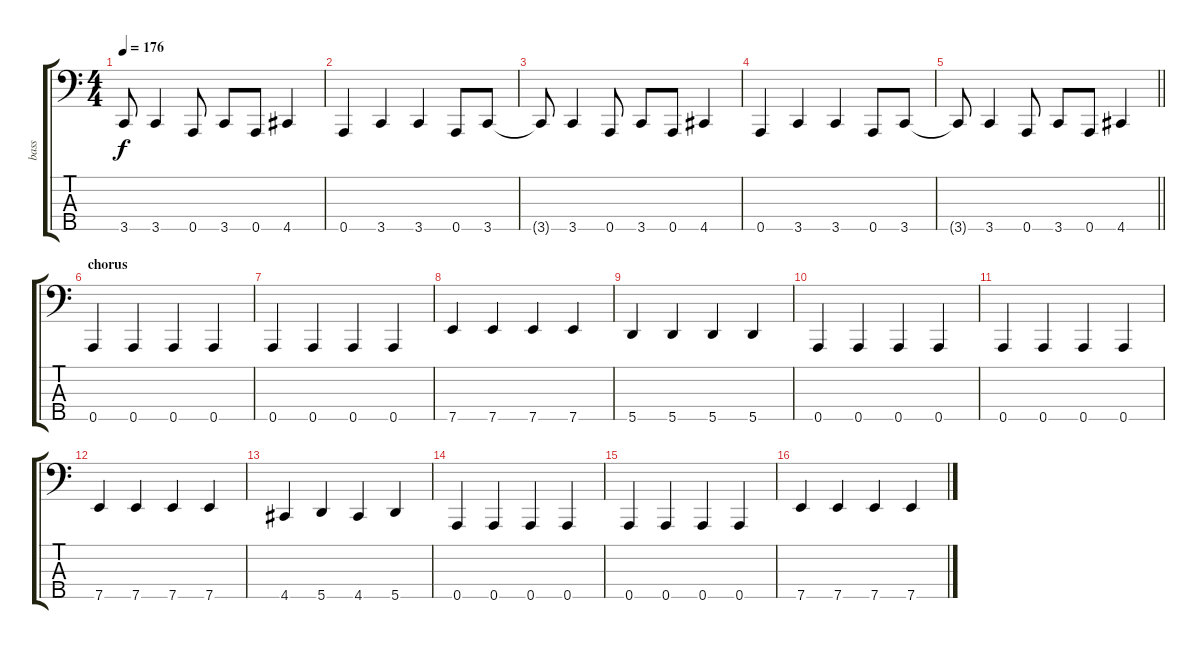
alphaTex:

\track ("bass" "bass") {instrument electricbasspick}
\staff {score tabs}
\tuning (G2 D2 A1 E1 A0) {hide}
\ts (4 4)
\tempo 176
\clef f4
\ks c
3.5{t}.8{dy f} 3.5.4 0.5.8 3.5.8 0.5.8 4.5.4 |
0.5.4 3.5.4 3.5.4 0.5.8 3.5.8 |
3.5{t}.8 3.5.4 0.5.8 3.5.8 0.5.8 4.5.4 |
0.5.4 3.5.4 3.5.4 0.5.8 3.5.8 |
\barLineRight lightlight
3.5{t}.8 3.5.4 0.5.8 3.5.8 0.5.8 4.5.4 |
\section ("" "chorus")
0.5.4 0.5.4 0.5.4 0.5.4 |
0.5.4 0.5.4 0.5.4 0.5.4 |
7.5.4 7.5.4 7.5.4 7.5.4 |
5.5.4 5.5.4 5.5.4 5.5.4 |
0.5.4 0.5.4 0.5.4 0.5.4 |
0.5.4 0.5.4 0.5.4 0.5.4 |
7.5.4 7.5.4 7.5.4 7.5.4 |
4.5.4 5.5.4 4.5.4 5.5.4 |
0.5.4 0.5.4 0.5.4 0.5.4 |
0.5.4 0.5.4 0.5.4 0.5.4 |
7.5.4 7.5.4 7.5.4 7.5.4
